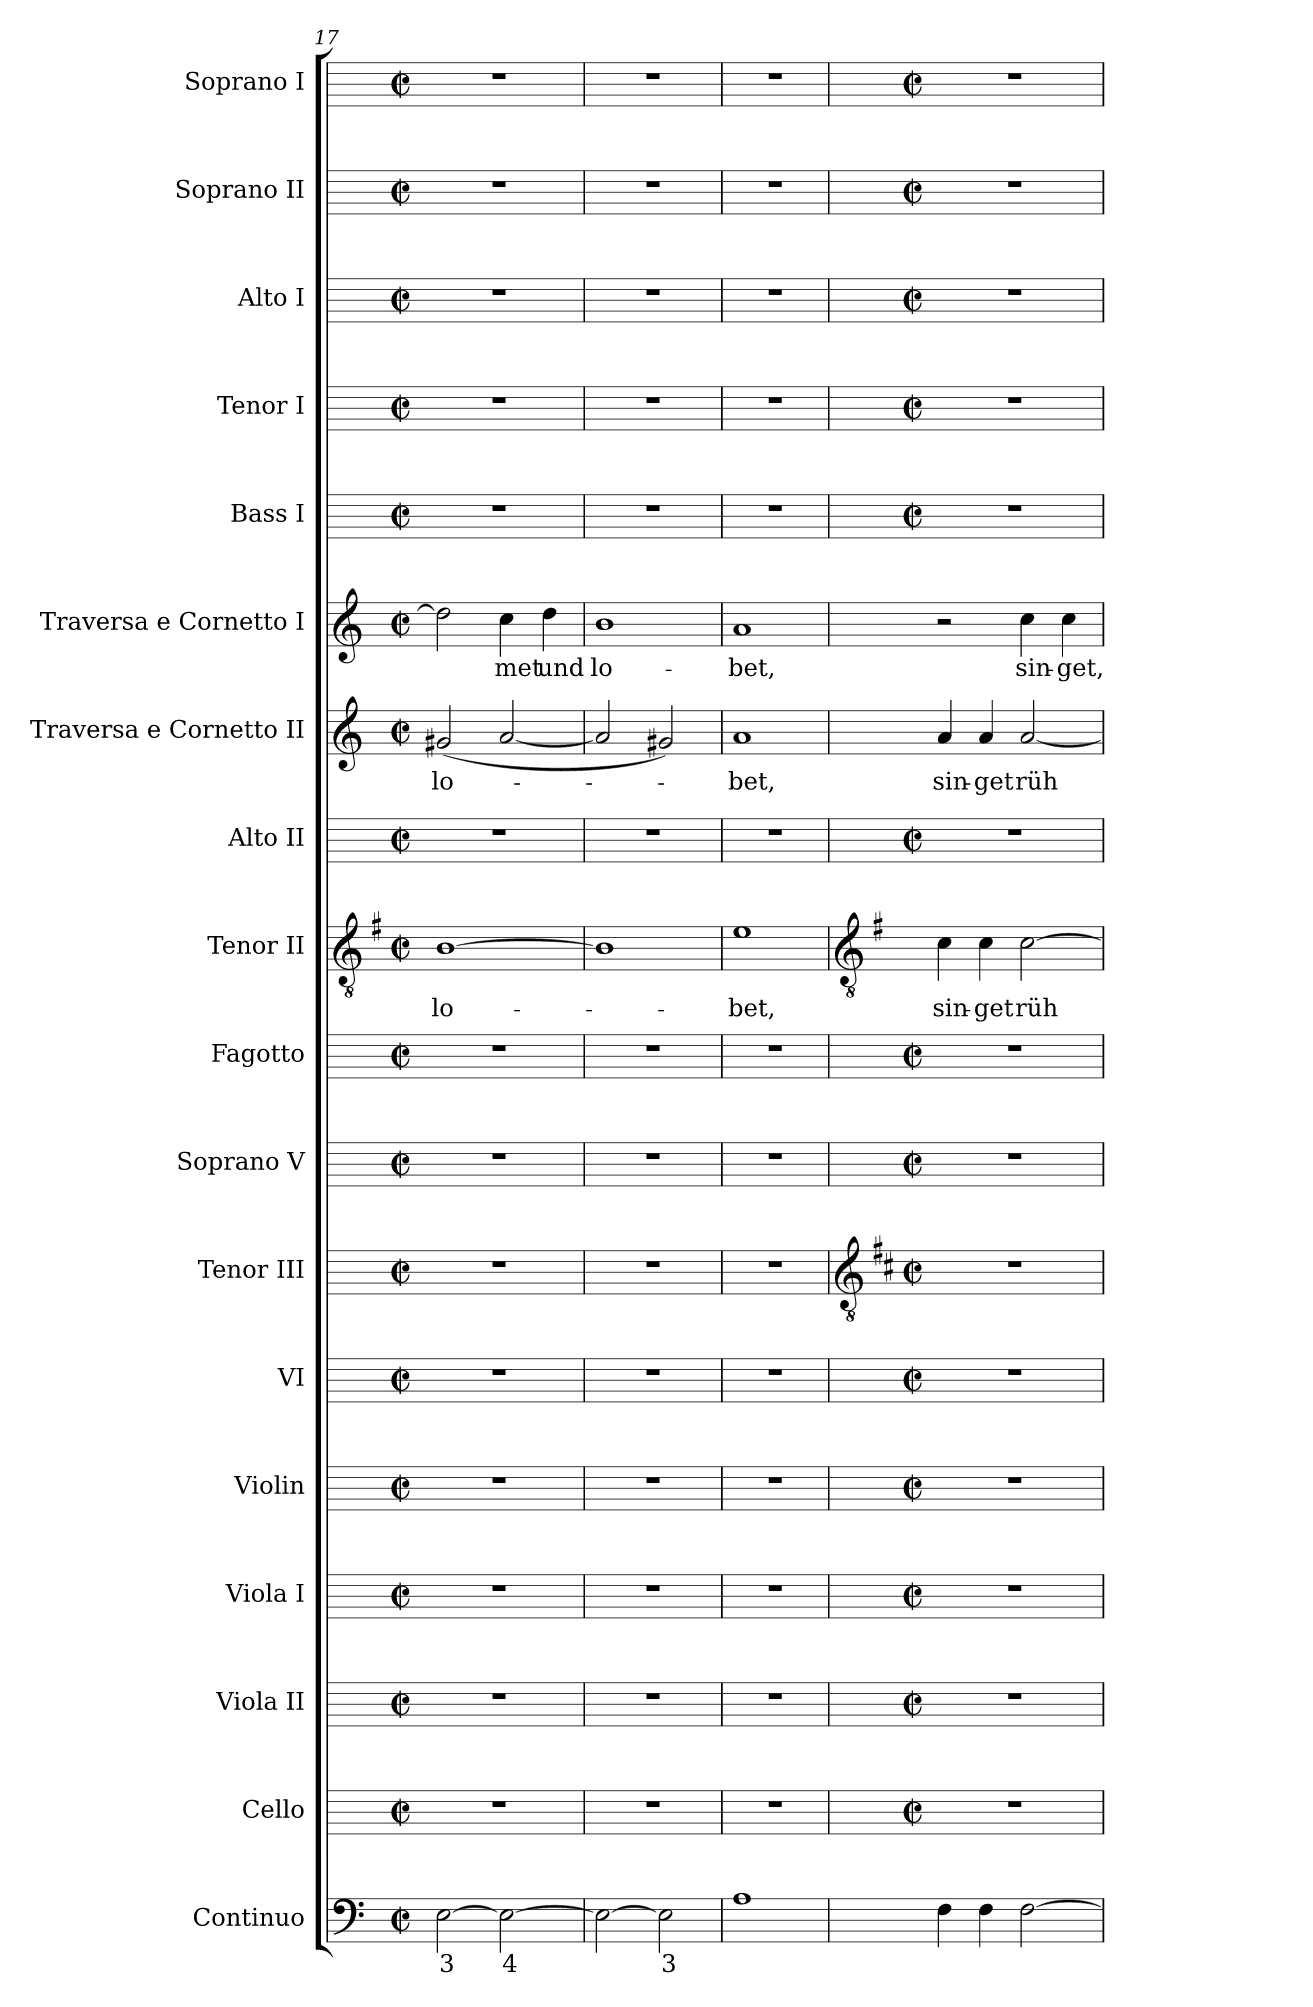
**kern	**text	**kern	**kern	**kern	**kern	**kern	**kern	**kern	**kern	**kern	**text	**kern	**kern	**text	**kern	**text	**kern	**kern	**kern	**kern	**kern
*part18	*part18	*part17	*part16	*part15	*part14	*part13	*part12	*part11	*part10	*part9	*part9	*part8	*part7	*part7	*part6	*part6	*part5	*part4	*part3	*part2	*part1
*staff18	*staff18	*staff17	*staff16	*staff15	*staff14	*staff13	*staff12	*staff11	*staff10	*staff9	*staff9	*staff8	*staff7	*staff7	*staff6	*staff6	*staff5	*staff4	*staff3	*staff2	*staff1
*I"Continuo	*	*I"Cello	*I"Viola II	*I"Viola I	*I"Violin	*I"VI	*I"Tenor III	*I"Soprano V	*I"Fagotto	*I"Tenor II	*	*I"Alto II	*I"Traversa e  Cornetto II	*	*I"Traversa e  Cornetto I	*	*I"Bass I	*I"Tenor I	*I"Alto I	*I"Soprano II	*I"Soprano I
*	*	*	*I'Va II	*I'Va I	*I'Vn	*	*I'T	*I'S	*	*I'T	*	*I'A	*	*	*	*	*I'B	*I'T	*I'A	*I'S	*I'S
*clefF4	*	*	*	*	*	*	*	*	*	*clefGv2	*	*	*clefG2	*	*clefG2	*	*	*	*	*	*
*	*	*	*	*	*	*	*ITrd1c2	*ITrd1c2	*	*ITrd4c7	*	*ITrd4c7	*	*	*	*	*	*	*	*	*
*k[]	*	*	*	*	*	*	*	*	*	*k[]	*	*	*k[]	*	*k[]	*	*	*	*	*	*
*C:	*	*	*	*	*	*	*	*	*	*C:	*	*	*C:	*	*C:	*	*	*	*	*	*
*M2/2	*	*M2/2	*M2/2	*M2/2	*M2/2	*M2/2	*M2/2	*M2/2	*M2/2	*M2/2	*	*M2/2	*M2/2	*	*M2/2	*	*M2/2	*M2/2	*M2/2	*M2/2	*M2/2
*met(c|)	*	*met(c|)	*met(c|)	*met(c|)	*met(c|)	*met(c|)	*met(c|)	*met(c|)	*met(c|)	*met(c|)	*	*met(c|)	*met(c|)	*	*met(c|)	*	*met(c|)	*met(c|)	*met(c|)	*met(c|)	*met(c|)
=17	=17	=17	=17	=17	=17	=17	=17	=17	=17	=17	=17	=17	=17	=17	=17	=17	=17	=17	=17	=17	=17
!	!LO:LY:b	!	!	!	!	!	!	!	!	!	!LO:LY:b	!	!	!LO:LY:b	!	!	!	!	!	!	!
[2E	3	1r	1r	1r	1r	1r	1r	1r	1r	[1E	lo-	1r	(<2g#X	lo-	2dd]	.	1r	1r	1r	1r	1r
!	!LO:LY:b	!	!	!	!	!	!	!	!	!	!	!	!	!	!	!LO:LY:b	!	!	!	!	!
2E_	4	.	.	.	.	.	.	.	.	.	.	.	[2a	.	4cc	met	.	.	.	.	.
!	!	!	!	!	!	!	!	!	!	!	!	!	!	!	!	!LO:LY:b	!	!	!	!	!
.	.	.	.	.	.	.	.	.	.	.	.	.	.	.	4dd	und	.	.	.	.	.
=18	=18	=18	=18	=18	=18	=18	=18	=18	=18	=18	=18	=18	=18	=18	=18	=18	=18	=18	=18	=18	=18
!	!	!	!	!	!	!	!	!	!	!	!	!	!	!	!	!LO:LY:b	!	!	!	!	!
2E_	.	1r	1r	1r	1r	1r	1r	1r	1r	1E]	.	1r	2a]	.	1b	lo-	1r	1r	1r	1r	1r
!	!LO:LY:b	!	!	!	!	!	!	!	!	!	!	!	!	!	!	!	!	!	!	!	!
2E]	3	.	.	.	.	.	.	.	.	.	.	.	2g#X)	.	.	.	.	.	.	.	.
=19	=19	=19	=19	=19	=19	=19	=19	=19	=19	=19	=19	=19	=19	=19	=19	=19	=19	=19	=19	=19	=19
!	!	!	!	!	!	!	!	!	!	!	!LO:LY:b	!	!	!LO:LY:b	!	!LO:LY:b	!	!	!	!	!
1A	.	1r	1r	1r	1r	1r	1r	1r	1r	1A	bet,	1r	1a	bet,	1a	-bet,	1r	1r	1r	1r	1r
!!LO:LB:g=z
=20	=20	=20	=20	=20	=20	=20	=20	=20	=20	=20	=20	=20	=20	=20	=20	=20	=20	=20	=20	=20	=20
*	*	*	*	*	*	*	*clefGv2	*	*	*clefGv2	*	*	*	*	*	*	*	*	*	*	*
*	*	*	*	*	*	*	*k[]	*	*	*	*	*	*	*	*	*	*	*	*	*	*
*	*	*	*	*	*	*	*C:	*	*	*	*	*	*	*	*	*	*	*	*	*	*
*	*	*M2/2	*M2/2	*M2/2	*M2/2	*M2/2	*M2/2	*M2/2	*M2/2	*	*	*M2/2	*	*	*	*	*M2/2	*M2/2	*M2/2	*M2/2	*M2/2
*	*	*met(c|)	*met(c|)	*met(c|)	*met(c|)	*met(c|)	*met(c|)	*met(c|)	*met(c|)	*	*	*met(c|)	*	*	*	*	*met(c|)	*met(c|)	*met(c|)	*met(c|)	*met(c|)
!	!	!	!	!	!	!	!	!	!	!	!LO:LY:b	!	!	!LO:LY:b	!	!	!	!	!	!	!
4F	.	1r	1r	1r	1r	1r	1r	1r	1r	4F	sin-	1r	4a	sin-	2r	.	1r	1r	1r	1r	1r
!	!	!	!	!	!	!	!	!	!	!	!LO:LY:b	!	!	!LO:LY:b	!	!	!	!	!	!	!
4F	.	.	.	.	.	.	.	.	.	4F	-get	.	4a	-get	.	.	.	.	.	.	.
!	!	!	!	!	!	!	!	!	!	!	!LO:LY:b	!	!	!LO:LY:b	!	!LO:LY:b	!	!	!	!	!
[2F	.	.	.	.	.	.	.	.	.	[2F	rüh-	.	[2a	rüh-	4cc	sin-	.	.	.	.	.
!	!	!	!	!	!	!	!	!	!	!	!	!	!	!	!	!LO:LY:b	!	!	!	!	!
.	.	.	.	.	.	.	.	.	.	.	.	.	.	.	4cc	-get,	.	.	.	.	.
=	=	=	=	=	=	=	=	=	=	=	=	=	=	=	=	=	=	=	=	=	=
*-	*-	*-	*-	*-	*-	*-	*-	*-	*-	*-	*-	*-	*-	*-	*-	*-	*-	*-	*-	*-	*-
